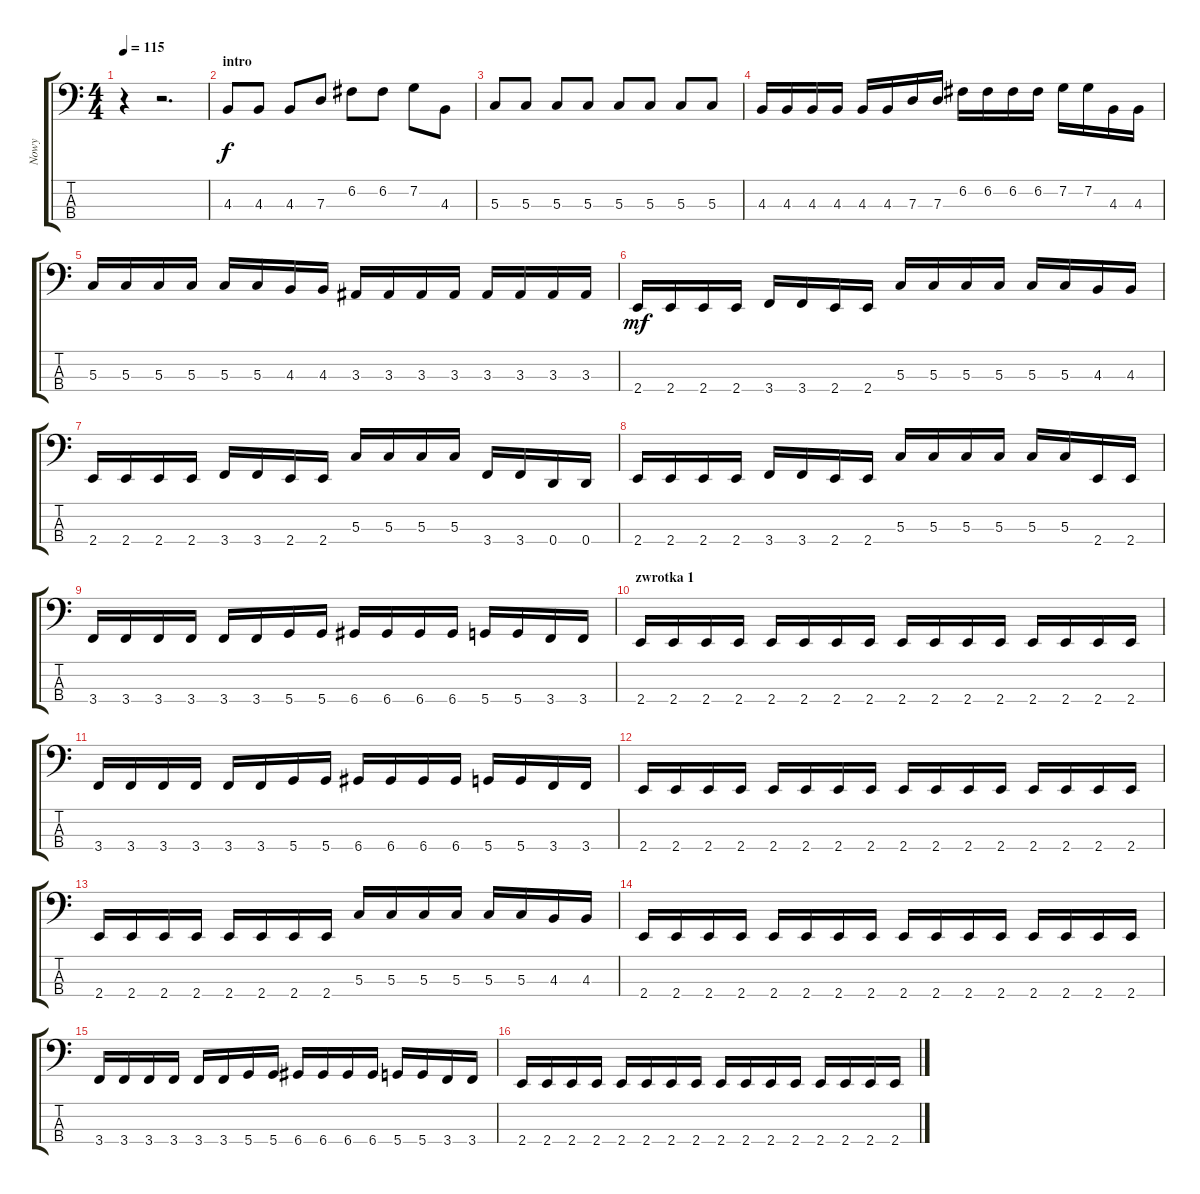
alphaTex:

\track ("Nowy" "Nowy") {instrument electricbassfinger}
\staff {score tabs}
\tuning (F2 C2 G1 D1) {hide}
\ts (4 4)
\tempo 115
\clef f4
\ks c
r.4{dy f instrument electricbassfinger} r.2{d} |
\section ("" "intro")
4.3.8 4.3.8 4.3.8 7.3.8 6.2.8 6.2.8 7.2.8 4.3.8 |
5.3.8 5.3.8 5.3.8 5.3.8 5.3.8 5.3.8 5.3.8 5.3.8 |
4.3.16 4.3.16 4.3.16 4.3.16 4.3.16 4.3.16 7.3.16 7.3.16 6.2.16 6.2.16 6.2.16 6.2.16 7.2.16 7.2.16 4.3.16 4.3.16 |
5.3.16 5.3.16 5.3.16 5.3.16 5.3.16 5.3.16 4.3.16 4.3.16 3.3.16 3.3.16 3.3.16 3.3.16 3.3.16 3.3.16 3.3.16 3.3.16 |
2.4.16{dy mf} 2.4.16 2.4.16 2.4.16 3.4.16 3.4.16 2.4.16 2.4.16 5.3.16 5.3.16 5.3.16 5.3.16 5.3.16 5.3.16 4.3.16 4.3.16 |
2.4.16 2.4.16 2.4.16 2.4.16 3.4.16 3.4.16 2.4.16 2.4.16 5.3.16 5.3.16 5.3.16 5.3.16 3.4.16 3.4.16 0.4.16 0.4.16 |
2.4.16 2.4.16 2.4.16 2.4.16 3.4.16 3.4.16 2.4.16 2.4.16 5.3.16 5.3.16 5.3.16 5.3.16 5.3.16 5.3.16 2.4.16 2.4.16 |
3.4.16 3.4.16 3.4.16 3.4.16 3.4.16 3.4.16 5.4.16 5.4.16 6.4.16 6.4.16 6.4.16 6.4.16 5.4.16 5.4.16 3.4.16 3.4.16 |
\section ("" "zwrotka 1")
2.4.16 2.4.16 2.4.16 2.4.16 2.4.16 2.4.16 2.4.16 2.4.16 2.4.16 2.4.16 2.4.16 2.4.16 2.4.16 2.4.16 2.4.16 2.4.16 |
3.4.16 3.4.16 3.4.16 3.4.16 3.4.16 3.4.16 5.4.16 5.4.16 6.4.16 6.4.16 6.4.16 6.4.16 5.4.16 5.4.16 3.4.16 3.4.16 |
2.4.16 2.4.16 2.4.16 2.4.16 2.4.16 2.4.16 2.4.16 2.4.16 2.4.16 2.4.16 2.4.16 2.4.16 2.4.16 2.4.16 2.4.16 2.4.16 |
2.4.16 2.4.16 2.4.16 2.4.16 2.4.16 2.4.16 2.4.16 2.4.16 5.3.16 5.3.16 5.3.16 5.3.16 5.3.16 5.3.16 4.3.16 4.3.16 |
2.4.16 2.4.16 2.4.16 2.4.16 2.4.16 2.4.16 2.4.16 2.4.16 2.4.16 2.4.16 2.4.16 2.4.16 2.4.16 2.4.16 2.4.16 2.4.16 |
3.4.16 3.4.16 3.4.16 3.4.16 3.4.16 3.4.16 5.4.16 5.4.16 6.4.16 6.4.16 6.4.16 6.4.16 5.4.16 5.4.16 3.4.16 3.4.16 |
2.4.16 2.4.16 2.4.16 2.4.16 2.4.16 2.4.16 2.4.16 2.4.16 2.4.16 2.4.16 2.4.16 2.4.16 2.4.16 2.4.16 2.4.16 2.4.16
